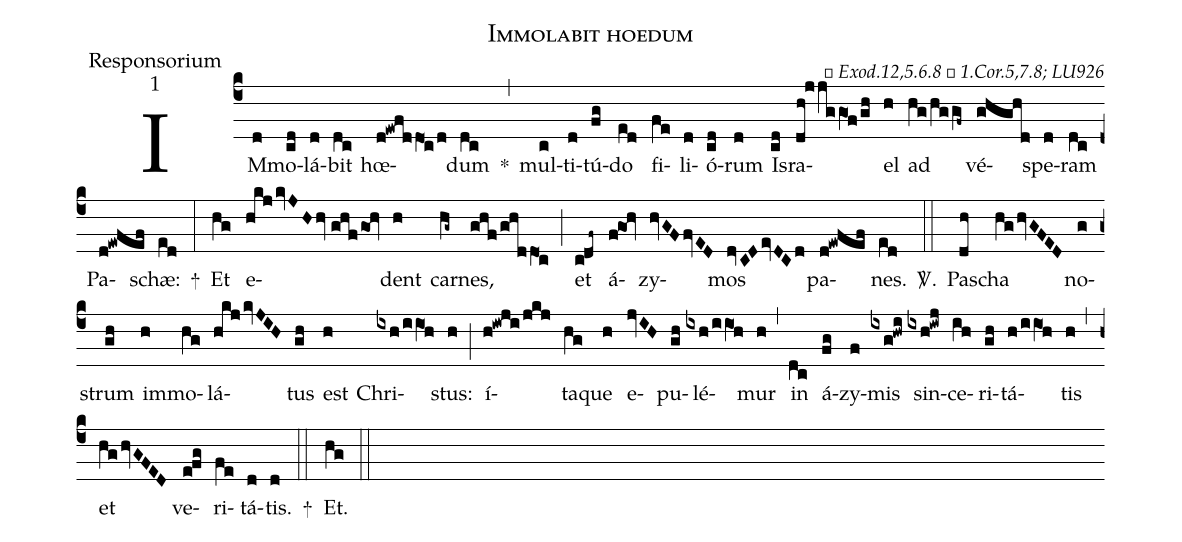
name:Immolabit hoedum;
office-part:Responsorium;
mode:1;
commentary:ꝶ Exod.12,5.6.8 ꝟ 1.Cor.5,7.8; LU926;
%%
(c4)
IM(d)mo(cd)lá(d)bit(dc) hœ(d!ewfd/dO1c/d)dum(dc) *(,)
mul(c)ti(d)tú(fg)do(ed) fi(fe)li(d)ó(cd)rum(d) Is(cd)ra(dh!jjg/gO1f/gh)el(h)
ad(hg/hggf~) vé(ghghd)spe(d)ram(dc) Pa(d!ewfef)schæ:(ed) +(:)

Et(hg) e(hkj/kvJH/hv//ghf/goh)dent(h) car(hg~)nes,(ghf/ghddO1c) (;)
et(c!df~) á(f!goh)zy(hvGF/fvED)mos(dvCDevDCd) pa(d!ewfef)nes.(ed) <sp>V/</sp>.(::)

Pa(dh)scha(hg/hvGFED) no(g)strum(gh)
im(h)mo(hg)lá(hkj/kvJIH)tus(gh) est(h) Chri(ixh/iiO1h)stus:(h) (;)
í(h!iwji/jkj)ta(hg)que(h) e(jvIH)pu(gh)lé(ixh/iiO1h)mur(h) (,)
in(dc) á(fg)zy(f)mis(ixg!hwi) sin(ixh!iwj)ce(ih)ri(gh)tá(h/iiO1h)tis(h) (,)
et(hg/hvGFED) ve(e!fg)ri(fe)tá(d)tis.(d) +(::)

Et.(hg) (::)
